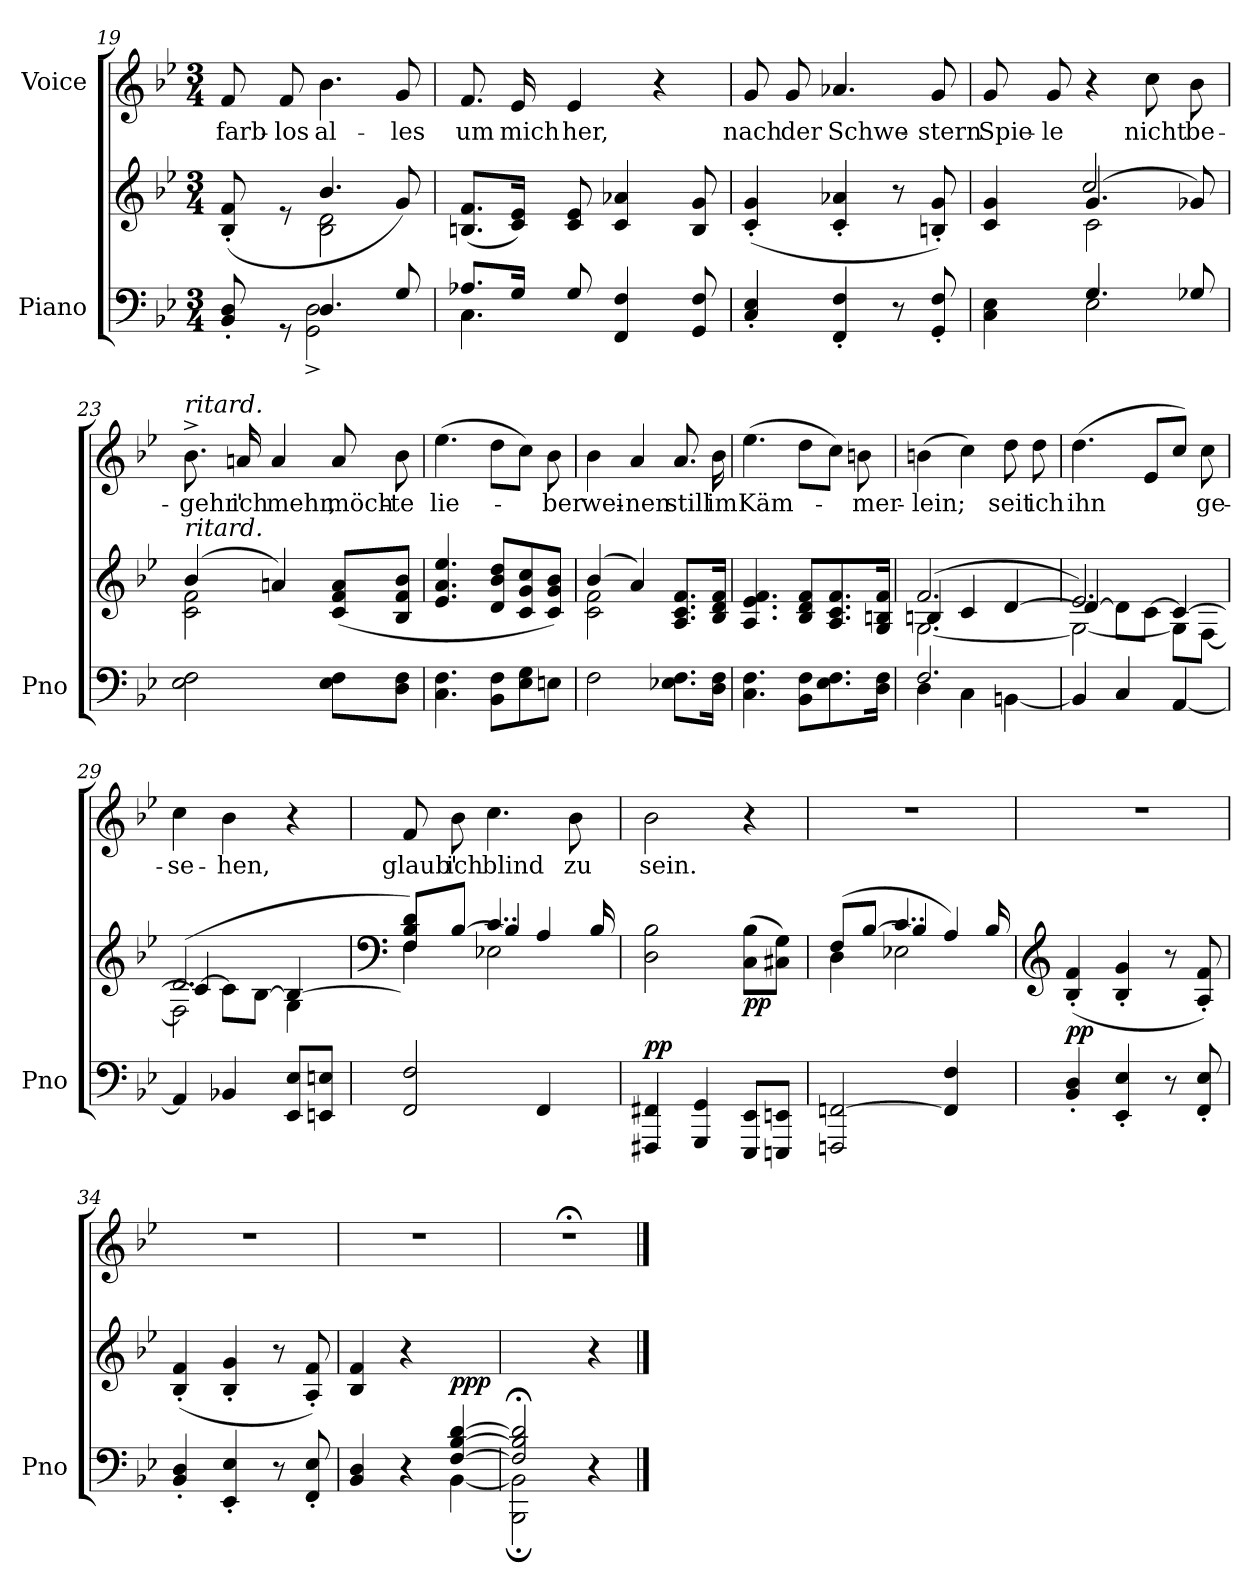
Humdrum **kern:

**kern	**kern	**dynam	**kern	**text
*part2	*part2	*part2	*part1	*part1
*staff3	*staff2	*staff2/3	*staff1	*staff1
*I"Piano	*	*	*I"Voice	*
*I'Pno	*	*	*	*
!!LO:PB:g=z
*clefF4	*clefG2	*	*clefG2	*
*k[b-e-]	*k[b-e-]	*	*k[b-e-]	*
*M3/4	*M3/4	*	*M3/4	*
=19	=19	=19	=19	=19
*^	*^	*	*	*
!	!	!	!	!	!	!LO:LY:b
8BB-/' 8D/'	4rGGyy	(>8B-/' 8f/'	4rAyy	.	8f/	farb-
!	!	!	!	!	!	!LO:LY:b
8rGG	.	8re	.	.	8f/	-los
!	!	!	!	!	!	!LO:LY:b
4.D/	2GG\^ 2D\^	4.b-/	2B-\ 2d\	.	4.b-\	al-
!	!	!	!	!	!	!LO:LY:b
8G/	.	8g/)	.	.	8g/	-les
*	*	*v	*v	*	*	*
=20	=20	=20	=20	=20	=20
!	!	!	!	!	!LO:LY:b
8.A-X/L	4.C\	(<8.Bn/ 8.f/L	.	8.f/	um
!	!	!	!	!	!LO:LY:b
16G/Jk	.	16c/ 16e-/Jk)	.	16e-/	mich
!	!	!	!	!	!LO:LY:b
8G/	.	8c/ 8e-/	.	4e-/	her,
4FF/ 4F/	8rFyy	4c/ 4a-X/	.	.	.
.	4rFyy	.	.	4r	.
8GG/ 8F/	.	8B/ 8g/	.	.	.
*v	*v	*	*	*	*
=21	=21	=21	=21	=21
!	!	!	!	!LO:LY:b
4C/' 4E-/'	(<4c/' 4g/'	.	8g/	nach
!	!	!	!	!LO:LY:b
.	.	.	8g/	der
!	!	!	!	!LO:LY:b
4FF/' 4F/'	4c/' 4a-X/'	.	4.a-X/	Schwe-
8r	8r	.	.	.
!	!	!	!	!LO:LY:b
8GG/' 8F/'	8Bn/' 8g/')	.	8g/	-stern
=22	=22	=22	=22	=22
*^	*^	*	*	*
*	*	*	*^	*	*	*
!	!	!	!	!	!	!	!LO:LY:b
4C\ 4E-\	4rBByy	4c/ 4g/	4rcyy	4ryy	.	8g/	Spie-
!	!	!	!	!	!	!	!LO:LY:b
.	.	.	.	.	.	8g/	-le
4.G/	2E-\	(<4.g/	2c\	2cc/	.	4r	.
!	!	!	!	!	!	!	!LO:LY:b
.	.	.	.	.	.	8cc\	nicht
!	!	!	!	!	!	!	!LO:LY:b
8G-X/	.	8g-X/)	.	.	.	8b-\	be-
*v	*v	*	*	*	*	*	*
*	*	*v	*v	*	*	*
=23	=23	=23	=23	=23	=23
!	!	!	!	!LO:TX:a:i:t=ritard.	!
!	!LO:TX:a:i:t=ritard.	!	!	!	!
!	!	!	!	!	!LO:LY:b
2E-\ 2F\	(>4b-/	2c\ 2f\	.	8.b-^\	-gehr'
!	!	!	!	!	!LO:LY:b
.	.	.	.	16an/	ich
!	!	!	!	!	!LO:LY:b
.	4an/)	.	.	4a/	mehr,
!	!	!	!	!	!LO:LY:b
8E-\ 8F\L	(>8c/ 8f/ 8a/L	4rcyy	.	8a/	möch-
!	!	!	!	!	!LO:LY:b
8D\ 8F\J	8B-/ 8f/ 8b-/J	.	.	8b-\	-te
*	*v	*v	*	*	*
!!LO:LB:g=z
=24	=24	=24	=24	=24
!	!	!	!	!LO:LY:b
4.C\ 4.F\	4.e-/ 4.a/ 4.ee-/	.	(>4.ee-\	lie-
8BB-\ 8F\L	8d/ 8b-/ 8dd/L	.	8dd\L	.
8E-\ 8G\	8c/ 8g/ 8cc/	.	8cc\J)	.
!	!	!	!	!LO:LY:b
8En\J	8c/ 8g/ 8b-/J)	.	8b-\	-ber
=25	=25	=25	=25	=25
*	*^	*	*	*
!	!	!	!	!	!LO:LY:b
2F\	(>4b-/	2c\ 2f\	.	4b-\	wei-
!	!	!	!	!	!LO:LY:b
.	4a/)	.	.	4a/	-nen
!	!	!	!	!	!LO:LY:b
8.E-X\ 8.F\L	8.A/ 8.c/ 8.f/L	4raayy	.	8.a/	still
!	!	!	!	!	!LO:LY:b
16D\ 16F\Jk	16B-/ 16d/ 16f/Jk	.	.	16b-\	im
*	*v	*v	*	*	*
=26	=26	=26	=26	=26
!	!	!	!	!LO:LY:b
4.C\ 4.F\	4.A/ 4.e-/ 4.f/	.	(>4.ee-\	Käm-
8BB-\ 8F\L	8B-/ 8d/ 8f/L	.	8dd\L	.
8.E-\ 8.F\	8.A/ 8.c/ 8.f/	.	8cc\J)	.
!	!	!	!	!LO:LY:b
.	.	.	8bn\	-mer-
16D\ 16F\Jk	16G/ 16Bn/ 16f/Jk	.	.	.
=27	=27	=27	=27	=27
*^	*^	*	*	*
*	*	*	*^	*	*	*
!	!	!	!	!	!	!	!LO:LY:b
2.F/	4D\	(>2.f/	[2.G\	4Bn/	.	(>4bn\	-lein;
.	4C\	.	.	4c/	.	4cc\)	.
!	!	!	!	!	!	!	!LO:LY:b
.	[4BBn\	.	.	[4d/	.	8dd\	seit
!	!	!	!	!	!	!	!LO:LY:b
.	.	.	.	.	.	8dd\	ich
*v	*v	*	*	*	*	*	*
=28	=28	=28	=28	=28	=28	=28
!	!	!	!	!	!	!LO:LY:b
4BB/]	2.e-/)	2G\_	4d/_	.	(>4.dd\	ihn
4C/	.	.	8d\L]	.	.	.
.	.	.	[8c\J	.	8e-/L	.
[4AA/	.	8G\L]	4c/_	.	8cc/J)	.
!	!	!	!	!	!	!LO:LY:b
.	.	[8F\J	.	.	8cc\	ge-
=29	=29	=29	=29	=29	=29	=29
!	!	!	!	!	!	!LO:LY:b
4AA/]	(>2.d/	2F\]	4c/_	.	4cc\	-se-
!	!	!	!	!	!	!LO:LY:b
4BB-X/	.	.	8c\L]	.	4b-\	-hen,
.	.	.	[8B-\J	.	.	.
8EE-/ 8E-/L	.	4G\	4B-/_	.	4r	.
8EEn/ 8En/J	.	.	.	.	.	.
!!LO:LB:g=z
=30	=30	=30	=30	=30	=30	=30
*	*clefF4	*	*	*	*	*
!	!	!	!	!	!	!LO:LY:b
2FF/ 2F/	4B-/] 4d/)	4F\	8F/L	.	8f/	glaub'
!	!	!	!	!	!	!LO:LY:b
.	.	.	[8B-/J	.	8b-\	ich
!	!	!	!	!	!	!LO:LY:b
.	4..c/	2E-X\	4B-/]	.	4.cc\	blind
4FF/	.	.	4A/	.	.	.
!	!	!	!	!	!	!LO:LY:b
.	.	.	.	.	8b-\	zu
.	16B-/	.	.	.	.	.
*	*v	*v	*v	*	*	*
=31	=31	=31	=31	=31
!	!	!LO:DY:a=2	!	!LO:LY:b
4FFF#X/ 4FF#X/	2D\ 2B-\	pp	2b-\	sein.
4GGG/ 4GG/	.	.	.	.
!	!	!LO:DY:b	!	!
8EEE-/ 8EE-/L	(>8C\ 8B-\L	pp	4r	.
8EEEn/ 8EEn/J	8C#X\ 8G\J)	.	.	.
=32	=32	=32	=32	=32
*	*^	*	*	*
*	*	*^	*	*	*
2FFFn/ [2FFn/	4rFyy	4D\	(>8F/L	.	2.r	.
.	.	.	[8B-/J	.	.	.
.	4..c/	2E-X\	4B-/]	.	.	.
4FF/] 4F/	.	.	4A/)	.	.	.
.	16B-/	.	.	.	.	.
*	*v	*v	*v	*	*	*
=33	=33	=33	=33	=33
*	*clefG2	*	*	*
!	!	!LO:DY:b	!	!
4BB-/' 4D/'	(<4B-/' 4f/'	pp	2.r	.
4EE-/' 4E-/'	4B-/' 4g/'	.	.	.
8r	8r	.	.	.
8FF/' 8E-/'	8A/' 8f/')	.	.	.
=34	=34	=34	=34	=34
4BB-/' 4D/'	(<4B-/' 4f/'	.	2.r	.
4EE-/' 4E-/'	4B-/' 4g/'	.	.	.
8r	8r	.	.	.
8FF/' 8E-/'	8A/' 8f/')	.	.	.
=35	=35	=35	=35	=35
*^	*	*	*	*
4BB-/ 4D/	4rGGyy	4B-/ 4f/	.	2.r	.
4r	4rGGyy	4r	.	.	.
!	!	!	!LO:DY:b	!	!
[4F/ [4B-/ [4d/	[4BB-\	4ryy	ppp	.	.
=36	=36	=36	=36	=36	=36
2F/];< 2B-/];< 2d/];<	2BBB-\; 2BB-\];	2ryy	.	2.r;<	.
4r	4rGGyy	4r	.	.	.
*v	*v	*	*	*	*
==	==	==	==	==
*-	*-	*-	*-	*-
